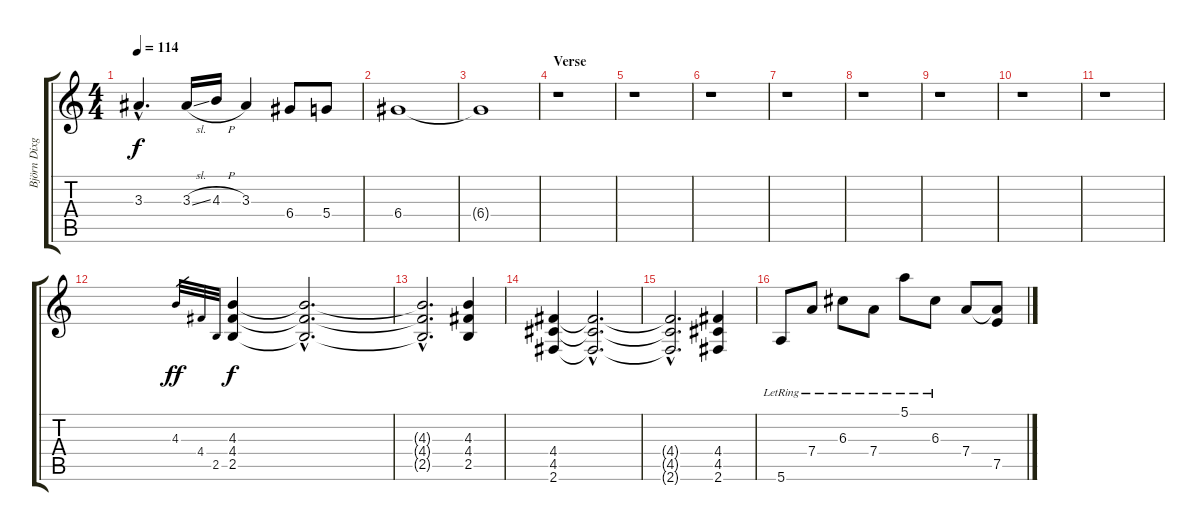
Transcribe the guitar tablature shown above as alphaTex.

\track ("Björn Dixgard -  Lead Guitar" "Björn Dixg") {instrument distortionguitar}
\staff {score tabs}
\tuning (E4 B3 G3 D3 A2 E2) {hide}
\ts (4 4)
\tempo 114
\clef g2
\ks c
3.3{hac t}.4{d dy f} 3.3{sl}.16 4.3{h}.16 3.3.4 6.4.8 5.4.8 |
6.4.1{volume 8} |
6.4{t}.1 |
\section ("" "Verse")
r.1 |
r.1 |
r.1 |
r.1 |
r.1 |
r.1 |
r.1 |
r.1 |
4.3.32{gr dy ff} 4.4.32{gr} 2.5.32{gr} (4.3 4.4 2.5).4{dy f volume 11} (4.3{hac t} 4.4{hac t} 2.5{hac t}).2{d volume 7} |
(4.3{hac t} 4.4{hac t} 2.5{hac t}).2{d} (4.3 4.4 2.5).4{volume 10} |
(4.4 4.5 2.6).4{volume 12} (4.4{hac t} 4.5{hac t} 2.6{hac t}).2{d volume 9} |
(4.4{hac t} 4.5{hac t} 2.6{hac t}).2{d} (4.4 4.5 2.6).4{volume 10} |
5.6{lr}.8{volume 10} 7.4{lr}.8 6.3{lr}.8 7.4{lr}.8 5.1{lr}.8 6.3{lr}.8 7.4.8 (7.4{t} 7.5).8
